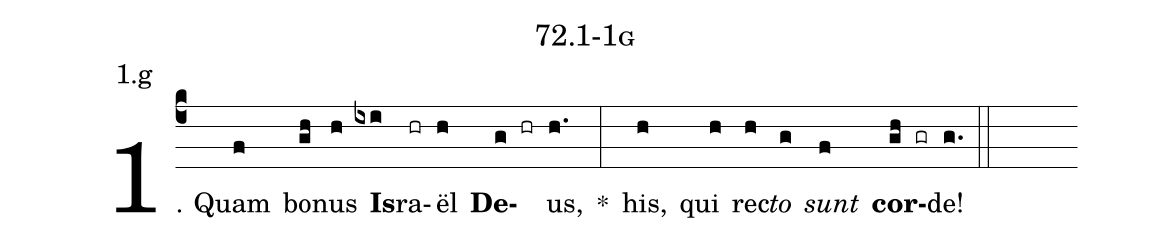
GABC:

name: 72.1-1g;
annotation: 1.g;
%%
(c4)1. Quam(f) bo(gh)nus(h) <b>Is</b>(ixi)ra(hr)ël(h) <b>De</b>(g hr)us,(h.) *(:) his,(h) qui(h) rec(h)<i>to</i>(g) <i>sunt</i>(f) <b>cor</b>(gh gr)de!(g.) (::)


%E(h) u(h) o(g) u(f) a(gh) e.(g.) (::)
